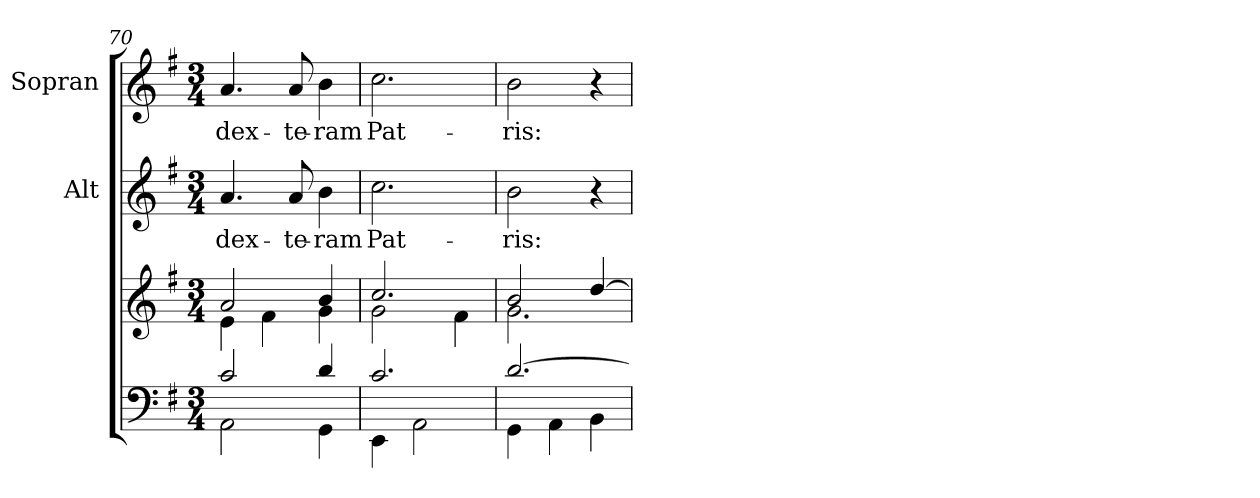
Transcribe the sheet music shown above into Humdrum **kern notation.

**kern	**kern	**kern	**text	**kern	**text
*part3	*part3	*part2	*part2	*part1	*part1
*staff4	*staff3	*staff2	*staff2	*staff1	*staff1
*	*	*I"Alt	*	*I"Sopran	*
*	*	*I'A.	*	*I'S.	*
*clefF4	*clefG2	*clefG2	*	*clefG2	*
*k[f#]	*k[f#]	*k[f#]	*	*k[f#]	*
*G:	*G:	*G:	*	*G:	*
*M3/4	*M3/4	*M3/4	*	*M3/4	*
=70	=70	=70	=70	=70	=70
*^	*^	*	*	*	*
!	!	!	!	!	!LO:LY:b	!	!LO:LY:b
2c/	2AA\	2a/	4e\	4.a/	dex-	4.a/	dex-
.	.	.	4f#\	.	.	.	.
!	!	!	!	!	!LO:LY:b	!	!LO:LY:b
.	.	.	.	8a/	-te-	8a/	-te-
!	!	!	!	!	!LO:LY:b	!	!LO:LY:b
4d/	4GG\	4b/	4g\	4b\	-ram	4b\	-ram
=71	=71	=71	=71	=71	=71	=71	=71
!	!	!	!	!	!LO:LY:b	!	!LO:LY:b
2.c/	4EE\	2.cc/	2g\	2.cc\	Pat-	2.cc\	Pat-
.	2AA\	.	.	.	.	.	.
.	.	.	4f#\	.	.	.	.
!!LO:LB:g=z
=72	=72	=72	=72	=72	=72	=72	=72
!	!	!	!	!	!LO:LY:b	!	!LO:LY:b
[>2.d/	4GG\	2b/	2.g\	2b\	-ris:	2b\	-ris:
.	4AA\	.	.	.	.	.	.
.	4BB\	[>4dd/	.	4r	.	4r	.
*v	*v	*	*	*	*	*	*
*	*v	*v	*	*	*	*
=	=	=	=	=	=
*-	*-	*-	*-	*-	*-
